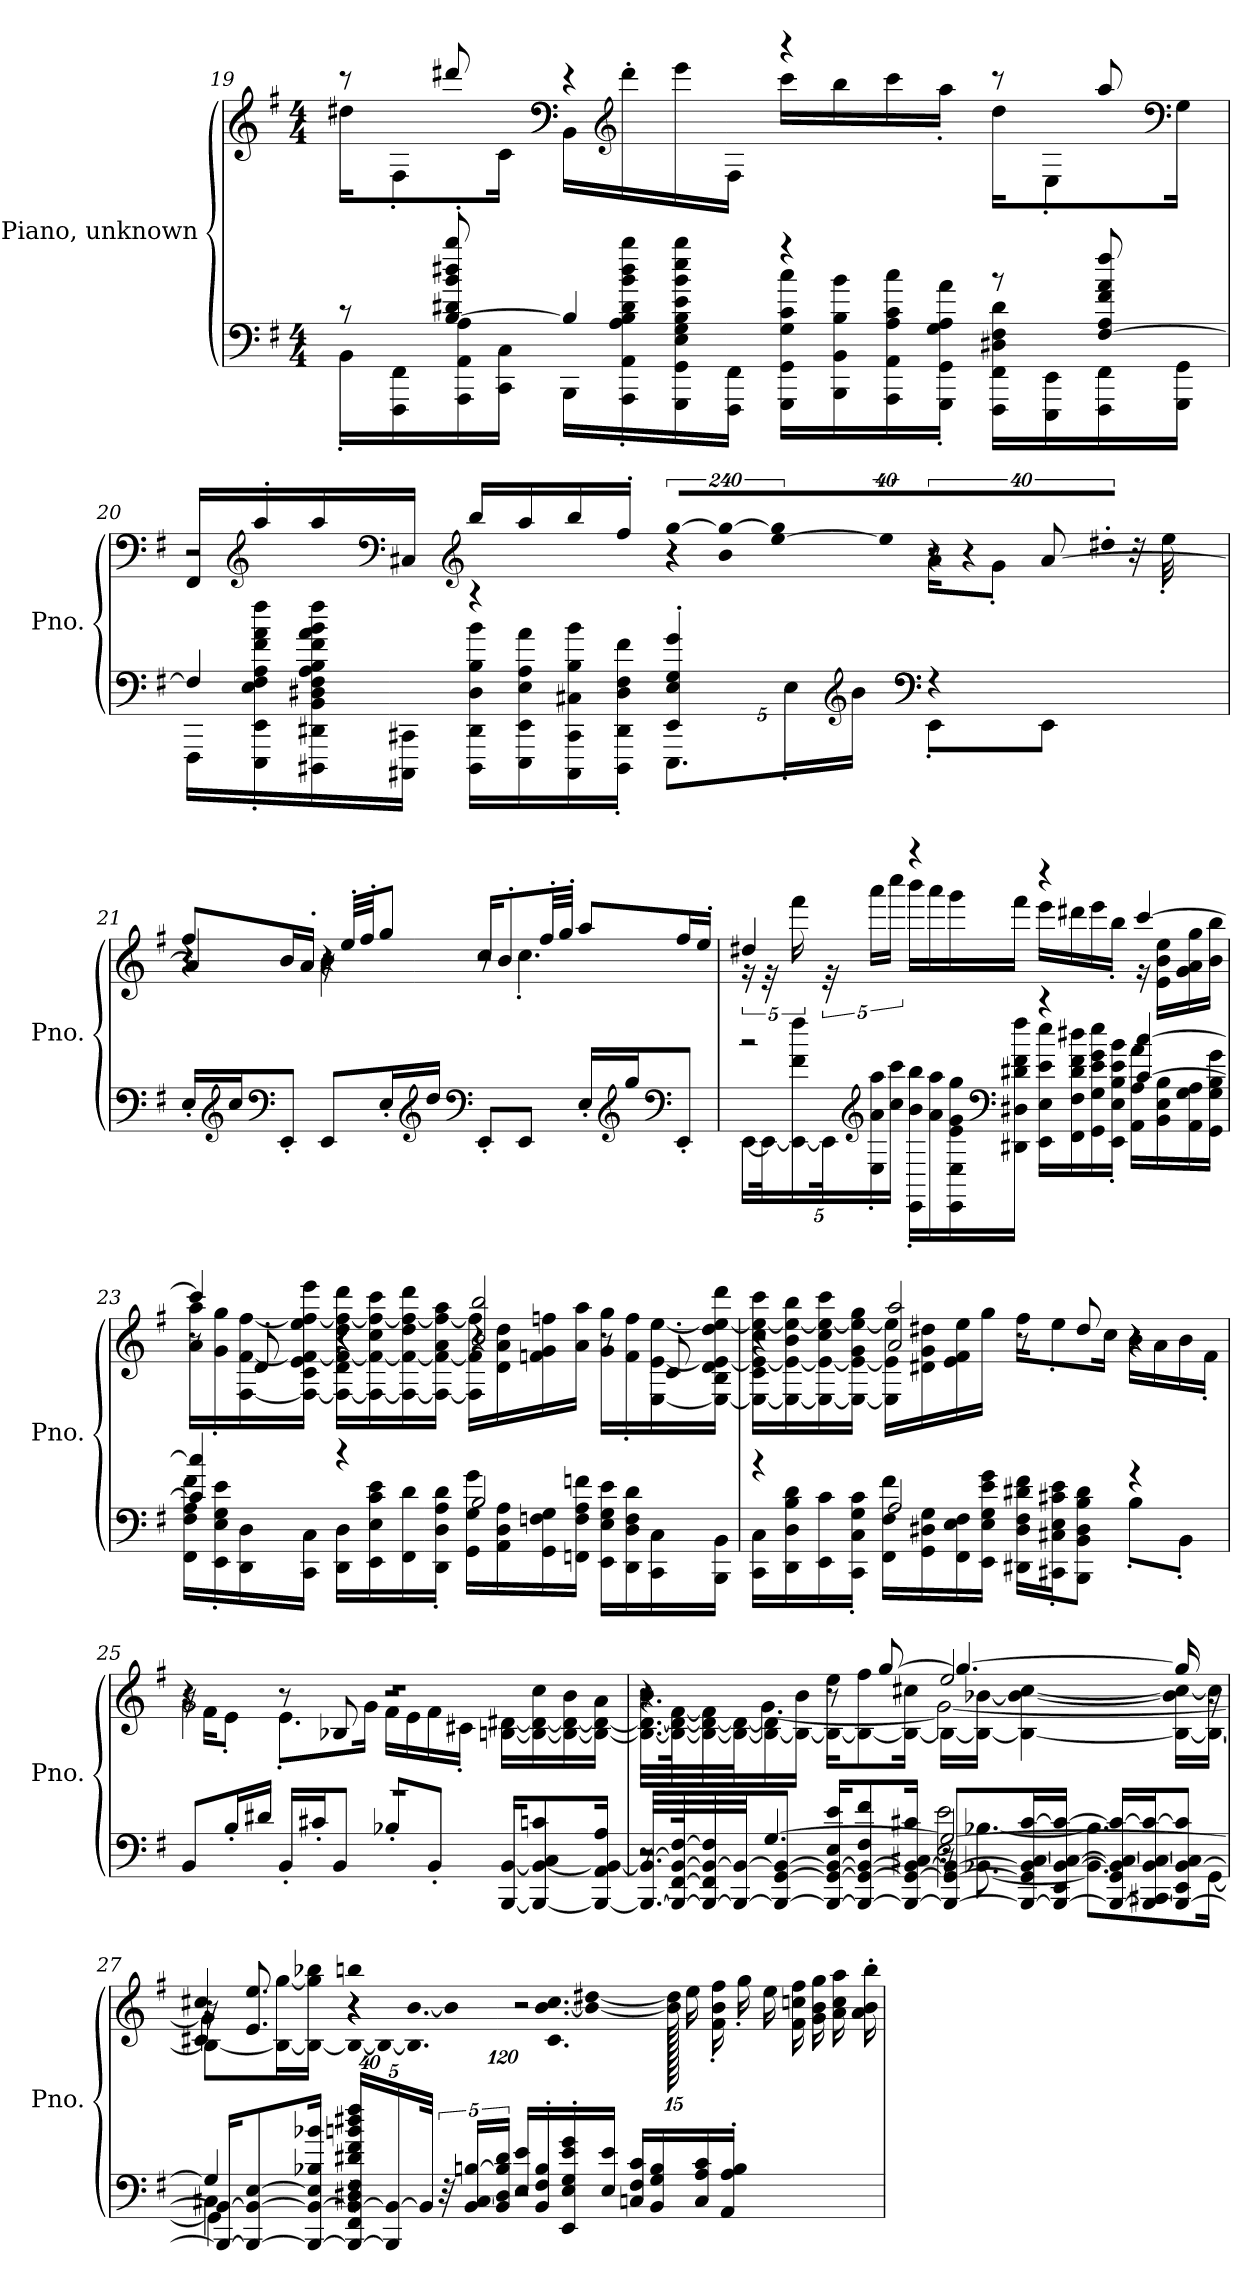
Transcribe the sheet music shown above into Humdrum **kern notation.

**kern	**kern
*part1	*part1
*staff2	*staff1
*I"Piano, unknown	*
*I'Pno.	*
*clefF4	*clefG2
*k[f#]	*k[f#]
*M4/4	*M4/4
=19	=19
*^	*^
8r	16BB'\LL	8r	16dd#X\KL
.	16FFF#\ 16FF#\	.	8F#'\
[8B/' 8d#X/' 8b/' 8dd#X/' 8bb/'	16AAA\ 16AA\ 16A\	8ddd#X/	.
.	16CC\ 16C\JJ	.	16c\Jk
*	*	*clefF4	*
4B/]	16BBB\LL	4r	16BB\LL
*	*	*clefG2	*
.	16AAA\' 16AA\' 16A\' 16B\' 16d#\' 16b\' 16dd#\' 16bb\'	.	16ddd#'\
.	16GGG\ 16GG\ 16E\ 16G\ 16B\ 16e\ 16b\ 16ee\ 16bb\	.	16eee\
.	16FFF#\ 16FF#\JJ	.	16F#\JJ
4r	16GGG\ 16GG\ 16G\ 16c\ 16cc\LL	4r	16ccc\LL
.	16BBB\ 16BB\ 16B\ 16b\	.	16bb\
.	16AAA\ 16AA\ 16A\ 16c\ 16cc\	.	16ccc\
.	16GGG\' 16GG\' 16G\' 16A\' 16a\'JJ	.	16aa'\JJ
8r	16FFF#\ 16FF#\ 16D#X\ 16F#\ 16d#\LL	8r	16dd#\KL
.	16EEE\ 16EE\	.	8E'\
[8F#/ 8A/ 8f#/ 8a/ 8ff#/	16FFF#\ 16FF#\	8aa/	.
*	*	*clefF4	*
.	16GGG\ 16GG\JJ	.	16G\Jk
!!LO:PB:g=z
=20	=20	=20	=20
*	*	*	*^
4F#/]	16FFF#\LL	16FF#/LL	2r	2r
*	*	*clefG2	*	*
.	16EEE\' 16EE\' 16E\' 16F#\' 16A\' 16f#\' 16a\' 16ff#\'	16aa'/	.	.
.	16DDD#X\ 16DD#X\ 16BB\ 16D#X\ 16F#\ 16A\ 16B\ 16f#\ 16a\ 16b\ 16ff#\	16aa/	.	.
*	*	*clefF4	*	*
.	16CCC#X\ 16CC#X\JJ	16C#X/JJ	.	.
*	*	*clefG2	*	*
4r	16DDD#\ 16DD#\ 16D#\ 16B\ 16b\LL	16bb/LL	.	.
.	16EEE\ 16EE\ 16E\ 16A\ 16a\	16aa/	.	.
.	16CCC#\ 16CC#\ 16C#X\ 16B\ 16b\	16bb/	.	.
.	16DDD#\' 16DD#\' 16D#\' 16F#\' 16f#\'JJ	16ff#'/JJ	.	.
*	*Xbrackettup	*	*	*
!	!	!LO:N:vis=16	!	!
4EE/' 4E/' 4G/' 4g/'	10.EEE\L	[1920%137gg/LL	4r	4r
!	!	!LO:N:vis=16	!	!
.	.	1920%137b/ 1920%137gg/_	.	.
!	!	!LO:N:vis=16	!	!
.	.	[1920%137ee/ 1920%137gg/]	.	.
.	20E'\L	.	.	.
*clefG2	*	*	*	*
.	20b\JJ	.	.	.
!	!	!LO:N:vis=32	!	!
.	.	640%23ee/JJk]	.	.
*clefF4	*	*	*	*
!	!	!LO:N:vis=32	!	!
4r	8EE'\L	640%23r	16a\KL	8r
!	!	!LO:N:vis=8	!	!
.	.	960%137r	.	.
.	.	.	8g'\J	.
.	8EE\J	.	.	[8a/
!	!	!LO:N:vis=16	!	!
.	.	1920%137dd#X'/	.	.
.	.	.	32r	.
.	.	.	32ee'\	.
*v	*v	*	*	*
!!LO:LB:g=z	!!	!!
=21	=21	=21	=21
16E'/LL	8ff#/L	4r	4a/]
*clefG2	*	*	*
16cc/J	.	.	.
*clefF4	*	*	*
8EE'/J	16b/L	.	.
.	16a'/JJ	.	.
8EE/L	16r	4b\	4r
.	32ee'/LLL	.	.
.	32ff#'/JJ	.	.
16E'/L	8gg/J	.	.
*clefG2	*	*	*
16dd/JJ	.	.	.
*clefF4	*	*	*
8EE'/L	16cc/KL	8r	2r
.	8b'/	.	.
8EE/J	.	4.cc'\	.
.	32ff#'/LL	.	.
.	32gg'/JJJ	.	.
16E'/LL	8aa/L	.	.
*clefG2	*	*	*
16gg/J	.	.	.
*clefF4	*	*	*
8EE'/J	16ff#/L	.	.
.	16ee'/JJ	.	.
*	*	*v	*v
!!LO:LB:g=z
=22	=22	=22
*^	*	*
2r	[20EE\LL	4dd#X/	20r
.	40EE\K_	.	40r
.	20EE\_ 20f#\ 20ff#\	.	20fff#\
.	40EE\K]	.	40r
*clefG2	*	*	*
.	20E\' 20a\' 20aa\'	.	20aaa\LL
.	20cc\ 20ccc\JJ	.	20cccc\JJ
.	16EE\' 16b\' 16bb\'LL	4r	16bbb\LL
.	16a\ 16aa\	.	16aaa\
.	16EE\ 16E\ 16e\ 16g\ 16gg\	.	16ggg\
*clefF4	*	*	*
.	16DD#X\ 16D#X\ 16d#X\ 16f#\ 16ff#\JJ	.	16fff#\JJ
4r	16EE\ 16E\ 16e\ 16ee\LL	4r	16eee\LL
.	16FF#\ 16F#\ 16d#\ 16f#\ 16dd#X\	.	16ddd#X\
.	16GG\ 16G\ 16e\ 16g\ 16ee\	.	16eee\
.	16EE\' 16E\' 16B\' 16e\' 16b\'JJ	.	16bb'\JJ
[4c/ [4cc/	16AA\ 16A\ 16a\LL	[4ccc/	16r
.	16BB\ 16E\ 16B\	.	16e\ 16b\ 16ee\LL
.	16AA\ 16G\ 16A\	.	16g\ 16a\ 16gg\
.	16GG\ 16G\ 16B\ 16g\JJ	.	16b\ 16bb\JJ
!!LO:LB:g=z
=23	=23	=23	=23
*	*	*	*^
4c/] 4cc/]	16FF#\ 16F#\ 16A\ 16f#\LL	4ccc/]	16a\ 16aa\LL	8r
.	16EE\' 16E\' 16G\' 16e\'	.	16g\' 16gg\'	.
.	16DD\ 16D\	.	[16F#\ [16f#\ [16ff#\	8d'/
.	16CC\ 16C\JJ	.	16F#\_ 16c\ 16e\ 16f#\_ 16ee\ 16ff#\_ 16eee\JJ	.
4r	16DD\ 16D\LL	4r	16F#\_ 16d\ 16f#\_ 16dd\ 16ff#\_ 16ddd\LL	4r
.	16EE\ 16E\ 16c\ 16e\	.	16F#\_ 16f#\_ 16cc\ 16ff#\_ 16ccc\	.
.	16FF#\ 16d\	.	16F#\_ 16f#\_ 16dd\ 16ff#\_ 16ddd\	.
.	16DD\' 16D\' 16A\' 16d\'JJ	.	16F#\_ 16f#\_ 16a\ 16ff#\_ 16aa\JJ	.
2B/	16GG\ 16G\ 16g\LL	2b/ 2bb/	16F#\] 16f#\] 16ff#\]LL	4r
.	16AA\ 16D\ 16A\	.	16d\ 16a\ 16dd\	.
.	16GG\ 16Fn\ 16G\	.	16fn\ 16g\ 16ffn\	.
.	16FFn\ 16F\ 16A\ 16fn\JJ	.	16a\ 16aa\JJ	.
.	16EE\ 16E\ 16G\ 16e\LL	.	16g\ 16gg\LL	8r
.	16DD\' 16D\' 16F\' 16d\'	.	16f\' 16ff\'	.
.	16CC\ 16C\	.	[16E\ [16e\ [16ee\	8c'/
.	16BBB\ 16BB\JJ	.	16E\_ 16B\ 16d\ 16e\_ 16dd\ 16ee\_ 16ddd\JJ	.
!!LO:LB:g=z	!!	!!
=24	=24	=24	=24	=24
4r	16CC\ 16C\LL	4r	16E\_ 16c\ 16e\_ 16cc\ 16ee\_ 16ccc\LL	2r
.	16DD\ 16D\ 16B\ 16d\	.	16E\_ 16e\_ 16b\ 16ee\_ 16bb\	.
.	16EE\ 16c\	.	16E\_ 16e\_ 16cc\ 16ee\_ 16ccc\	.
.	16CC\' 16C\' 16G\' 16c\'JJ	.	16E\_ 16e\_ 16g\ 16ee\_ 16gg\JJ	.
2A/	16FF#\ 16F#\ 16f#\LL	2a/ 2aa/	16E\] 16e\] 16ee\]LL	.
.	16GG\ 16D#X\ 16G\	.	16d#X\ 16g\ 16dd#X\	.
.	16FF#\ 16E\ 16F#\	.	16e\ 16f#\ 16ee\	.
.	16EE\ 16E\ 16G\ 16e\ 16g\JJ	.	16gg\JJ	.
.	16DD#X\ 16D#\ 16F#\ 16d#X\ 16f#\LL	.	16ff#\KL	8r
.	16CC#X\' 16C#X\' 16E\' 16c#X\' 16e\'J	.	8ee'\	.
.	8BBB\ 8BB\ 8D#\ 8B\ 8d#\J	.	.	8dd#/
.	.	.	16cc\Jk	.
4r	8B'\L	4r	16b\LL	4r
.	.	.	16a\	.
.	8BB'\J	.	16b\	.
.	.	.	16f#'\JJ	.
!!LO:LB:g=z
=25	=25	=25	=25	=25
*	*	*	*	*^
1r	8BB/L	1r	16r	4r	2g\
.	.	.	16f#\KL	.	.
.	16B'/L	.	8e'\J	.	.
.	16d#X/JJ	.	.	.	.
.	16BB'/LL	.	8.e'\L	8r	.
.	16c#X'/J	.	.	.	.
.	8BB/J	.	.	8B-X/	.
.	.	.	16g\Jk	.	.
.	8B-X'/L	.	16f#\LL	2r	2r
.	.	.	16e\	.	.
.	8BB'/J	.	16f#\	.	.
.	.	.	16c#X'\JJ	.	.
.	[16BBB/ [16BB/KL	.	[16Bn\ [16d#X\LL	.	.
.	8BBB/_ 8BB/_ 8C/ 8cn/	.	16B\_ 16d#\_ 16cc\	.	.
.	.	.	16B\_ 16d#\_ 16b\	.	.
.	16BBB/_ 16AA/ 16BB/_ 16A/Jk	.	16B\_ 16d#\_ 16a\JJ	.	.
!!LO:PB:g=z	!!	!!	!!
=26	=26	=26	=26	=26	=26
*^	*^	*	*	*	*
8r	2r	32.BBB/_ 32.BB/_LLL	2r	2r	32.B\_ 32.d#\_ 32.b\LLL	4r	8r
.	.	64BBB/_ [64FF#/ 64BB/_ [64F#/K	.	.	64B\_ 64d#\_ [64f#\K	.	.
.	.	32BBB/_ 32FF#/] 32BB/_ 32F#/]	.	.	32B\_ 32d#\_ 32f#\]	.	.
.	.	32BBB/_ 32BB/_JJ	.	.	32B\_ 32d#\_J	.	.
[4.G/	.	8BBB/_ [8GG/ 8BB/_J	.	.	16B\_ 16d#\]	.	[4.g\
.	.	.	.	.	16B\_ 16b\JJ	.	.
.	.	16BBB/_ 16GG/_ 16BB/_ 16E/ 16e/KL	.	.	16B\_ 16ee\KL	8r	.
.	.	8BBB/_ 8GG/_ 8BB/_ 8F#/ 8f#/	.	.	8B\_ 8ff#\	.	.
.	.	.	.	.	.	[8gg/	.
.	.	16BBB/_ 16GG/_ 16BB/_ 16C#X/ 16c#X/Jk	.	.	16B\_ 16cc#X\Jk	.	.
2G/_	2E\ 2e\	8BBB/_ 8GG/_ 8BB/_L	16r	2ee/	16B\LL_	4.gg/_	2g\_
.	.	.	[8.BB-X\ [8.B-X\	.	16B\_ [16b-X\JJ	.	.
.	.	16BBB/_ 16GG/] 16BB/_ [16C#/ [16c#/L	.	.	4B\_ 4b-\_ [4cc#\	.	.
.	.	16BBB/_ 16EE/ 16BB/_ 16C#/_ 16c#/_JJ	.	.	.	.	.
.	.	16BBB/_ 16GG/ 16BB/_ 16C#/_ 16c#/_LL	8.BB-\] 8.B-\]L	.	.	.	.
.	.	16BBB/_ 16CC#X/ 16BB/_ 16C#/_ 16c#/_J	.	.	.	.	.
.	.	8BBB/_ 8EE/ 8BB/_ 8C#/] 8c#/]J	.	.	16B\_ 16b-\] 16cc#\_LL	16gg/]	.
.	.	.	[16GG\Jk	.	16B\_ 16cc#\]JJ	16r	.
!!LO:LB:g=z	!!	!!	!!
=27	=27	=27	=27	=27	=27	=27	=27
4G/]	4C#X\	16BBB/_ 16BB/_KL	4GG\]	16r	8B\L_	4c#X/ 4cc#X/	4g\]
.	.	8BBB/_ 8BB/_ [8E/	.	8.e/ 8.ee/	.	.	.
.	.	.	.	.	16B\_ [16gg\L	.	.
.	.	16BBB/_ 16BB/_ 16E/] 16B-X/ 16b-X/Jk	.	.	16B\_ 16gg\] 16bb-X\JJ	.	.
*	*	*brackettup	*	*	*Xbrackettup	*	*
!	!	!	!	!	!LO:N:vis=32	!	!
4r	4r	20BBB/_ 20FF#/ 20BB/_ 20D#X/ 20F#/ 20d#X/ 20f#/ 20bn/ 20dd#X/ 20ff#/LL	4r	4r	640%23B\_ 640%23bbn\LLL	4r	4r
!	!	!	!	!	!LO:N:vis=32	!	!
.	.	.	.	.	640%23B\_	.	.
.	.	20BBB/] 20BB/_	.	.	.	.	.
!	!	!	!	!	!LO:N:vis=32.	!	!
.	.	.	.	.	1920%103B\] [1920%103b\	.	.
.	.	40BB/JJk]	.	.	.	.	.
.	.	40r	.	.	.	.	.
!	!	!	!	!	!LO:N:vis=64	!	!
.	.	.	.	.	960%17b\K]	.	.
!	!	!	!	!	!LO:N:vis=32.	!	!
.	.	.	.	.	1920%103c#\ [1920%103b\ 1920%103cc#\	.	.
.	.	[20BB/ 20C#/ [20Bn/LL	.	.	.	.	.
.	.	.	.	.	320%17b\_ [320%17dd#X\JJ	.	.
.	.	20BB/] 20D#/ 20B/] 20d#/JJ	.	.	.	.	.
2r	2r	16E/ 16e/LL	2r	2r	1920b\] 1920dd#\]	2r	2r
.	.	.	.	.	16ee\LL	.	.
.	.	16BB/' 16F#/' 16B/'	.	.	.	.	.
.	.	.	.	.	16f#\' 16b\' 16ff#\'	.	.
.	.	16EE/' 16E/' 16G/' 16e/' 16g/'	.	.	.	.	.
.	.	.	.	.	16gg'\	.	.
.	.	16E/ 16e/JJ	.	.	.	.	.
.	.	.	.	.	16ee\JJ	.	.
.	.	16Cn/ 16F#/ 16c/LL	.	.	.	.	.
.	.	.	.	.	16f#\ 16ccn\ 16ff#\LL	.	.
.	.	16BB/ 16G/ 16B/	.	.	.	.	.
.	.	.	.	.	16g\ 16b\ 16gg\	.	.
.	.	16C/ 16A/ 16c/	.	.	.	.	.
.	.	.	.	.	16a\ 16cc\ 16aa\	.	.
.	.	16AA/' 16A/' 16B/'JJ	.	.	.	.	.
.	.	.	.	.	16a\' 16b\' 16bb\'JJ	.	.
1920ryy	1920ryy	1920ryy	1920ryy	1920ryy	.	1920ryy	1920ryy
*v	*v	*v	*v	*	*	*	*
*	*v	*v	*v	*v
=	=
*-	*-
